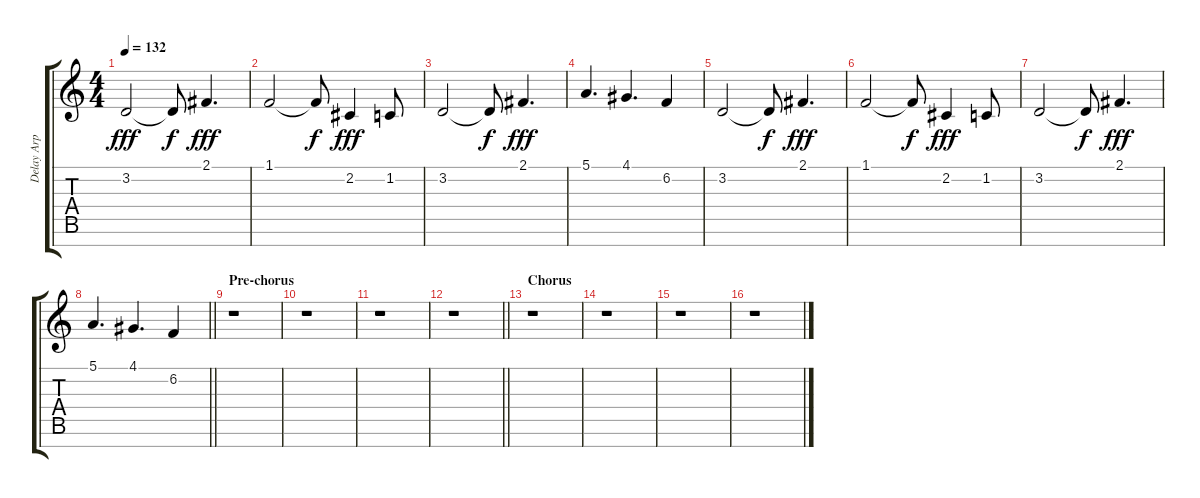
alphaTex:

\track ("Delay Arp" "Delay Arp") {instrument pad8sweep}
\staff {score tabs}
\tuning (E4 B3 G3 D3 A2 E2 B1) {hide}
\ts (4 4)
\tempo 132
\clef g2
\ks c
3.2.2{dy fff} 3.2{t}.8{dy f} 2.1.4{d dy fff} |
1.1.2 1.1{t}.8{dy f} 2.2.4{dy fff} 1.2.8 |
3.2.2 3.2{t}.8{dy f} 2.1.4{d dy fff} |
5.1.4{d} 4.1.4{d} 6.2.4 |
3.2.2 3.2{t}.8{dy f} 2.1.4{d dy fff} |
1.1.2 1.1{t}.8{dy f} 2.2.4{dy fff} 1.2.8 |
3.2.2 3.2{t}.8{dy f} 2.1.4{d dy fff} |
\barLineRight lightlight
5.1.4{d} 4.1.4{d} 6.2.4 |
\section ("" "Pre-chorus")
r.1 |
r.1 |
r.1 |
\barLineRight lightlight
r.1 |
\section ("" "Chorus")
r.1 |
r.1 |
r.1 |
r.1
